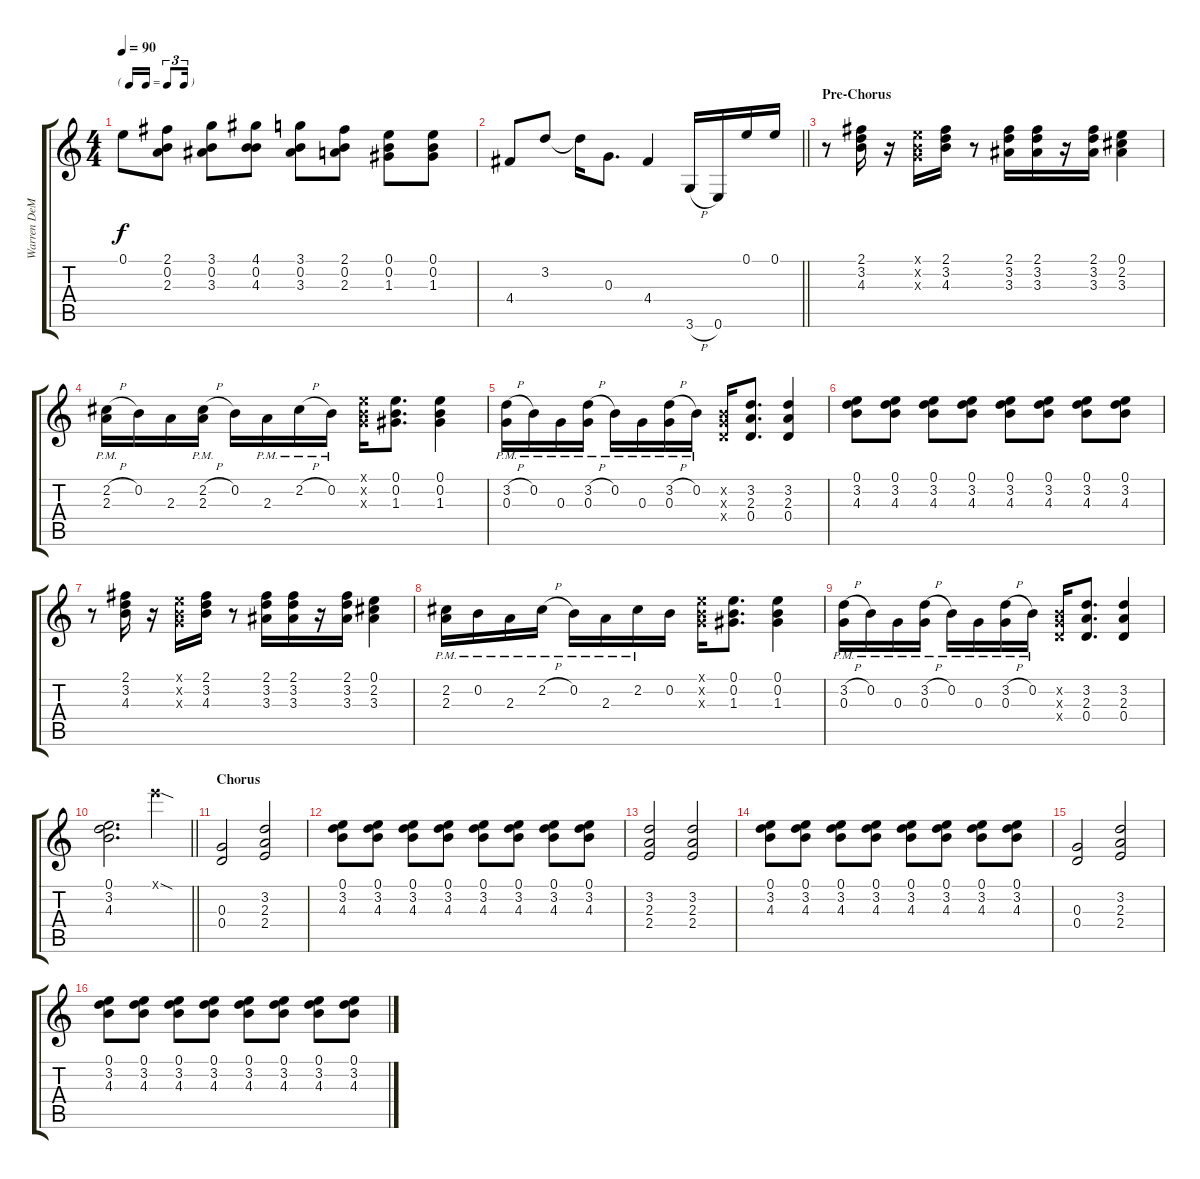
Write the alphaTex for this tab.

\track ("Warren DeMartini - Rhytm Guitar" "Warren DeM") {instrument distortionguitar}
\staff {score tabs}
\tuning (E4 B3 G3 D3 A2 E2) {hide}
\ts (4 4)
\tf triplet16th
\tempo 90
\clef g2
\ks c
0.1{t}.8{dy f} (2.1 0.2 2.3).8 (3.1 0.2 3.3).8 (4.1 0.2 4.3).8 (3.1 0.2 3.3).8 (2.1 0.2 2.3).8 (0.1 0.2 1.3).8 (0.1 0.2 1.3).8 |
\barLineRight lightlight
4.4.8 3.2.8 3.2{t}.16 0.3.8{d} 4.4.4 3.6{h}.16 0.6.16 0.1.16 0.1.16 |
\section ("" "Pre-Chorus")
r.8 (2.1 3.2 4.3).16 r.16 (0.1{x} 0.2{x} 0.3{x}).16 (2.1 3.2 4.3).16 r.8 (2.1 3.2 3.3).16 (2.1 3.2 3.3).16 r.16 (2.1 3.2 3.3).16 (0.1 2.2 3.3).4 |
(2.2{h pm} 2.3{pm}).16 0.2.16 2.3.16 (2.2{h pm} 2.3{pm}).16 0.2.16 2.3{pm}.16 2.2{h pm}.16 0.2{pm}.16 (0.1{x} 0.2{x} 0.3{x}).16 (0.1 0.2 1.3).8{d} (0.1 0.2 1.3).4 |
(3.2{h pm} 0.3{pm}).16 0.2{pm}.16 0.3{pm}.16 (3.2{h pm} 0.3{pm}).16 0.2{pm}.16 0.3{pm}.16 (3.2{h pm} 0.3{pm}).16 0.2{pm}.16 (0.2{x} 0.3{x} 0.4{x}).16 (3.2 2.3 0.4).8{d} (3.2 2.3 0.4).4 |
(0.1 3.2 4.3).8 (0.1 3.2 4.3).8 (0.1 3.2 4.3).8 (0.1 3.2 4.3).8 (0.1 3.2 4.3).8 (0.1 3.2 4.3).8 (0.1 3.2 4.3).8 (0.1 3.2 4.3).8 |
r.8 (2.1 3.2 4.3).16 r.16 (0.1{x} 0.2{x} 0.3{x}).16 (2.1 3.2 4.3).16 r.8 (2.1 3.2 3.3).16 (2.1 3.2 3.3).16 r.16 (2.1 3.2 3.3).16 (0.1 2.2 3.3).4 |
(2.2{pm} 2.3{pm}).16 0.2{pm}.16 2.3{pm}.16 2.2{h pm}.16 0.2{pm}.16 2.3{pm}.16 2.2{pm}.16 0.2.16 (0.1{x} 0.2{x} 0.3{x}).16 (0.1 0.2 1.3).8{d} (0.1 0.2 1.3).4 |
(3.2{h pm} 0.3{pm}).16 0.2{pm}.16 0.3{pm}.16 (3.2{h pm} 0.3{pm}).16 0.2{pm}.16 0.3{pm}.16 (3.2{h pm} 0.3{pm}).16 0.2{pm}.16 (0.2{x} 0.3{x} 0.4{x}).16 (3.2 2.3 0.4).8{d} (3.2 2.3 0.4).4 |
\barLineRight lightlight
(0.1 3.2 4.3).2{d} 12.1{sod x}.4 |
\section ("" "Chorus")
(0.3 0.4).2 (3.2 2.3 2.4).2 |
(0.1 3.2 4.3).8 (0.1 3.2 4.3).8 (0.1 3.2 4.3).8 (0.1 3.2 4.3).8 (0.1 3.2 4.3).8 (0.1 3.2 4.3).8 (0.1 3.2 4.3).8 (0.1 3.2 4.3).8 |
(3.2 2.3 2.4).2 (3.2 2.3 2.4).2 |
(0.1 3.2 4.3).8 (0.1 3.2 4.3).8 (0.1 3.2 4.3).8 (0.1 3.2 4.3).8 (0.1 3.2 4.3).8 (0.1 3.2 4.3).8 (0.1 3.2 4.3).8 (0.1 3.2 4.3).8 |
(0.3 0.4).2 (3.2 2.3 2.4).2 |
(0.1 3.2 4.3).8 (0.1 3.2 4.3).8 (0.1 3.2 4.3).8 (0.1 3.2 4.3).8 (0.1 3.2 4.3).8 (0.1 3.2 4.3).8 (0.1 3.2 4.3).8 (0.1 3.2 4.3).8
